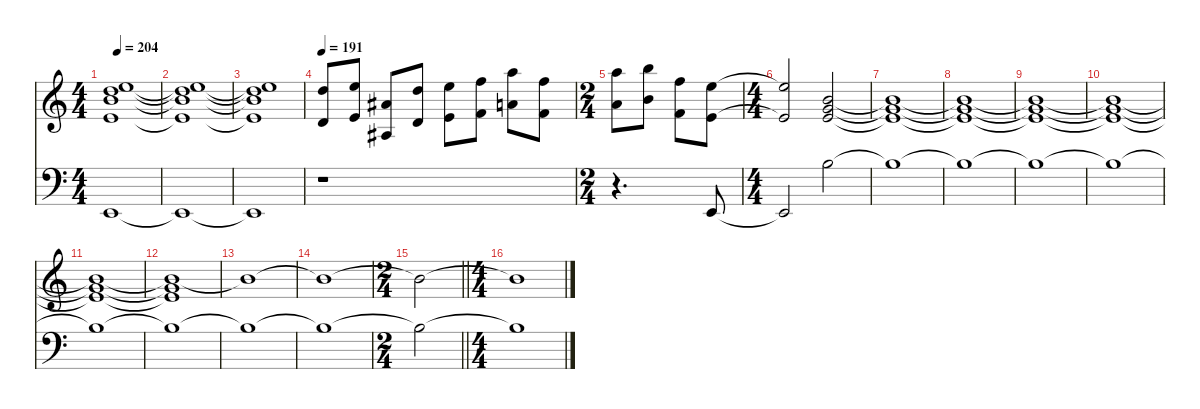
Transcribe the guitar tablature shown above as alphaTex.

\defaultSystemsLayout 4
\hideDynamics
\bracketExtendMode nobrackets
\singleTrackTrackNamePolicy hidden
\multiTrackTrackNamePolicy hidden
\firstSystemTrackNameMode fullname
\firstSystemTrackNameOrientation horizontal
\otherSystemsTrackNameOrientation horizontal
\track ("Organs" "org.") {defaultSystemsLayout 4 instrument rockorgan}
\staff {score}
\tuning (E4 B3 G3 D3 A2 E2 B1)
\ts (4 4)
\tempo 204
\clef g2
\ks c
(12.1{t} 15.2{t} 16.3{t} 14.4{t}).1{dy f beam Up} |
(12.1{t} 15.2{t} 16.3{t} 14.4{t}).1{beam Up} |
(12.1{t} 15.2{t} 16.3{t} 14.4{t}).1{beam Up} |
\beaming (8 3 2 2 1)
\tempo 191
(10.1 12.4).8{beam Up beam merge} (12.1 14.4).8{beam Up beam split} (11.2{acc #} 13.5{acc #}).8{beam Up beam merge} (10.1 12.4).8{beam Up beam split} (12.1 14.4).8{beam Down beam merge} (13.1 15.4).8{beam Down beam split} (17.1 14.3).8{beam Down beam merge} (13.1 15.4).8{beam Down} |
\ts (2 4)
\beaming (8 4)
(17.1 14.3).8{beam Down} (19.1 16.3).8{beam Down beam split} (13.1 15.4).8{beam Down} (12.1 14.4).8{beam Down} |
\ts (4 4)
\beaming (8 2 2 2 2)
(12.1{t} 14.4{t}).2{beam Up} (12.2 12.3 14.4).2{beam Up} |
(12.2{t} 12.3{t} 14.4{t}).1{beam Up} |
(12.2{t} 12.3{t} 14.4{t}).1{beam Up} |
(12.2{t} 12.3{t} 14.4{t}).1{beam Up} |
(12.2{t} 12.3{t} 14.4{t}).1{beam Up} |
(12.2{t} 12.3{t} 14.4{t}).1{beam Up} |
(12.2{t} 12.3{t} 14.4{t}).1{beam Up} |
12.2{t}.1{beam Down} |
12.2{t}.1{beam Down} |
\ts (2 4)
\beaming (8 2 2)
\barLineRight lightlight
12.2{t}.2{beam Down} |
\ts (4 4)
\beaming (8 2 2 2 2)
12.2{t}.1{beam Down}
\staff {score}
\tuning (E4 B3 G3 D3 A2 E2 B1)
\clef f4
\ottava regular
\simile none
\ks c
0.6{t}.1{dy f beam Up} |
0.6{t}.1{beam Up} |
0.6{t}.1{beam Up} |
r.1{beam Down} |
r.4{d beam Down} 0.6.8{beam Up} |
0.6{t}.2{beam Up} 0.2.2{beam Down} |
0.2{t}.1{beam Down} |
0.2{t}.1{beam Down} |
0.2{t}.1{beam Down} |
0.2{t}.1{beam Down} |
0.2{t}.1{beam Down} |
0.2{t}.1{beam Down} |
0.2{t}.1{beam Down} |
0.2{t}.1{beam Down} |
\barLineRight lightlight
0.2{t}.2{beam Down} |
0.2{t}.1{beam Down}
